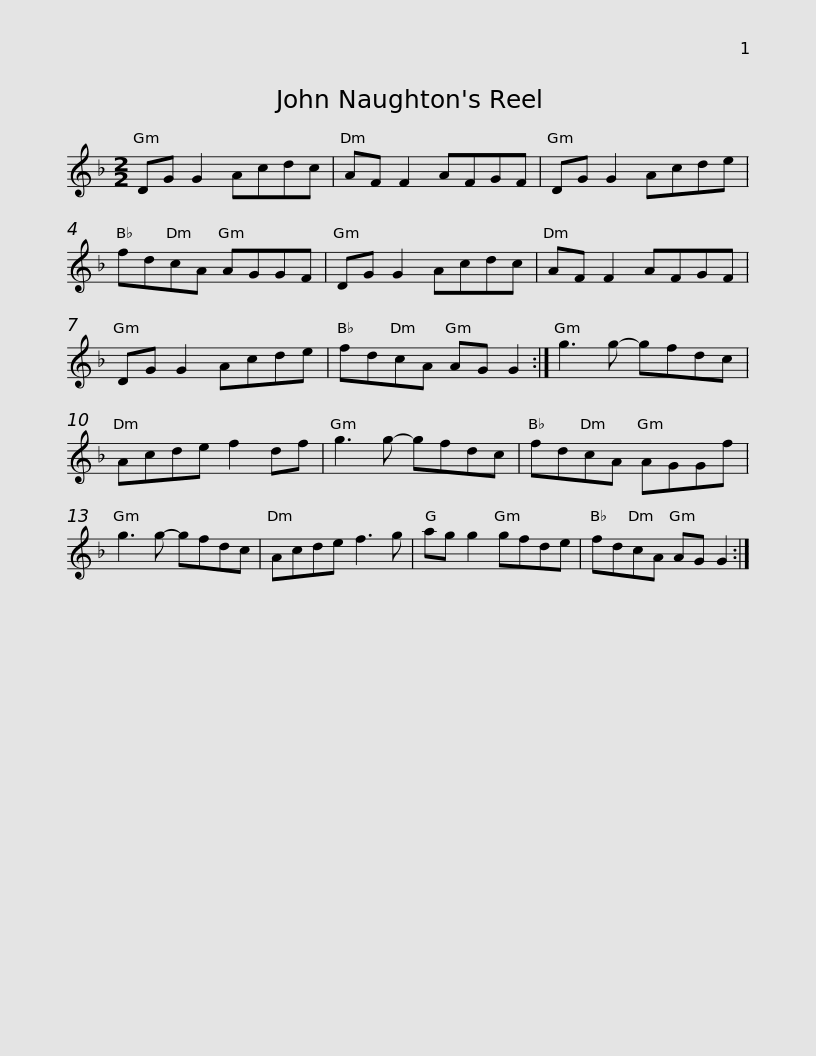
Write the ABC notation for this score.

X:1
L:1/8
M:2/2
I:linebreak $
K:Dmin
V:1 treble
V:1
 DG G2 Acdc | AF F2 AFGF | DG G2 Acde | fdcA AGGF |$ DG G2 Acdc | %5
 AF F2 AFGF | DG G2 Acde | fdcA AG G2 :|$ g3 g- gfdc | Acde f2 df | %10
 g3 g- gfdc | fdcA AGGf |$ g3 g- gfdc | Acde f3 g | ag g2 gfde | %15
 fdcA AG G2 :| %16
